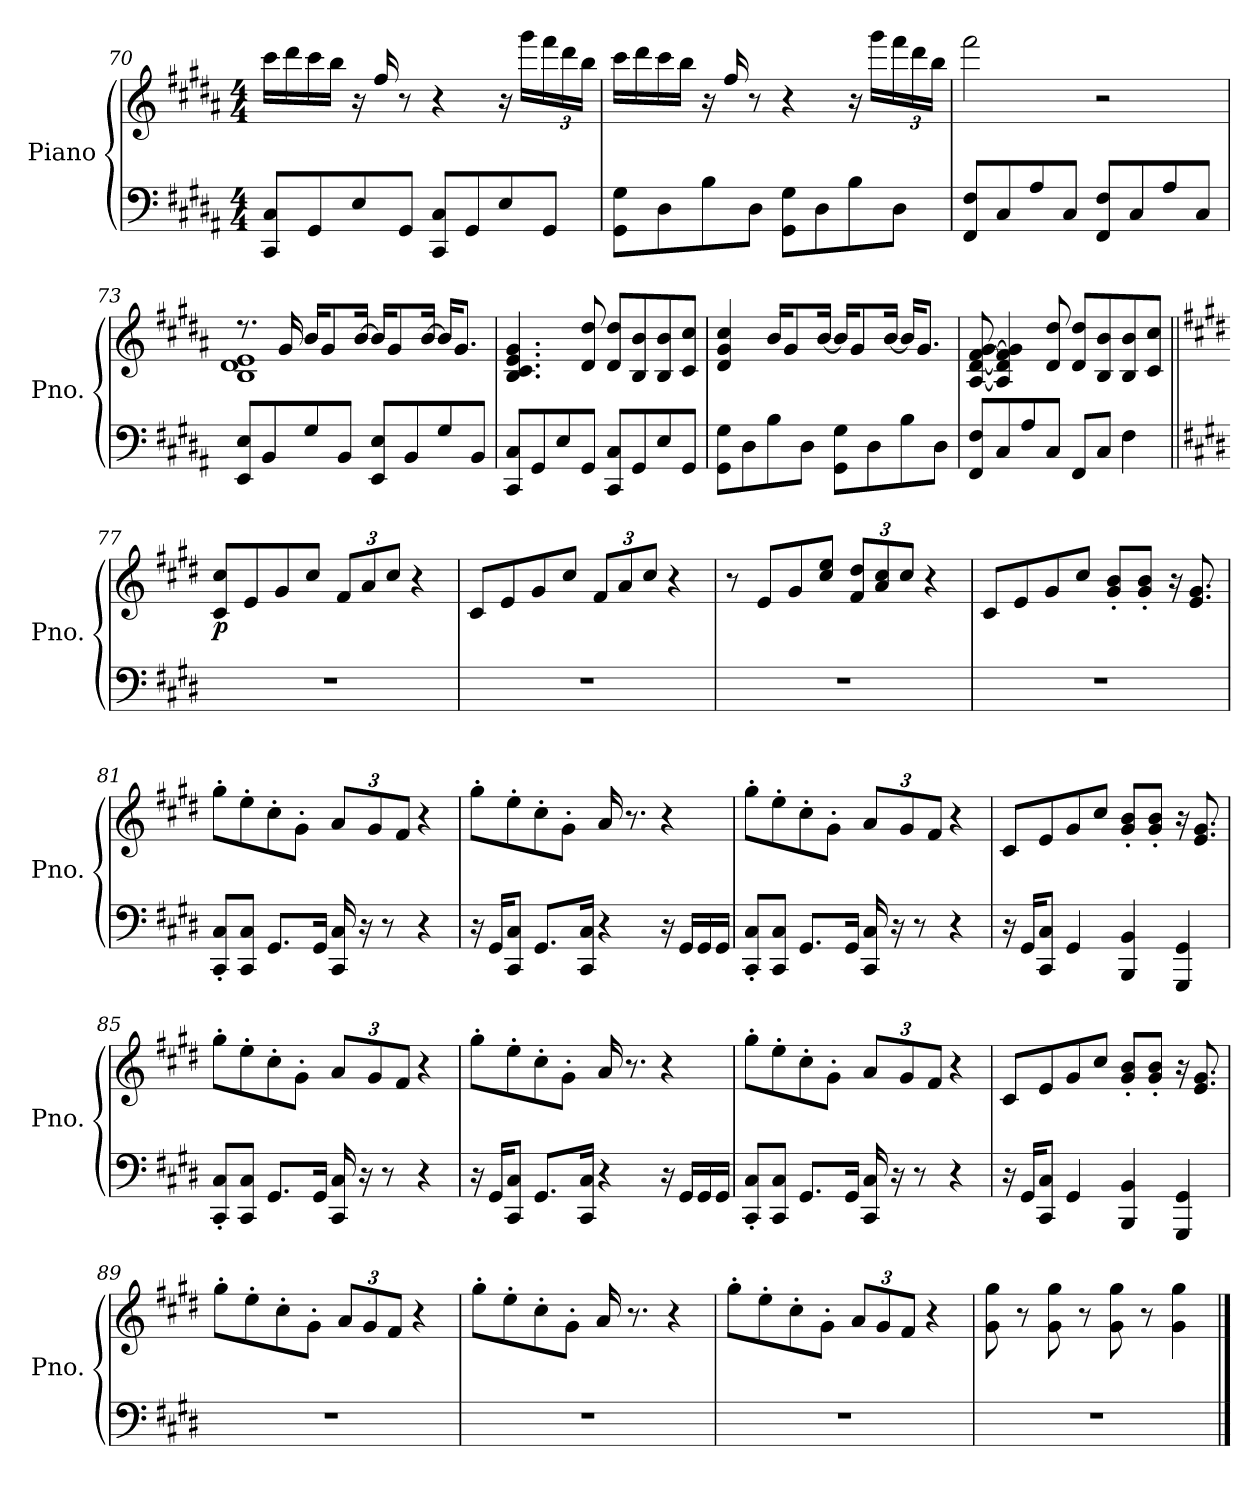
**kern	**kern	**dynam
*part1	*part1	*part1
*staff2	*staff1	*staff1/2
*I"Piano	*	*
*I'Pno.	*	*
!!LO:LB:g=z
*clefF4	*clefG2	*
*k[f#c#g#d#a#]	*k[f#c#g#d#a#]	*
*M4/4	*M4/4	*
=70	=70	=70
8CC#/ 8C#/L	16ccc#\LL	.
.	16ddd#\	.
8GG#/	16ccc#\	.
.	16bb\JJ	.
8E/	16r	.
.	16ff#/	.
8GG#/J	8r	.
8CC#/ 8C#/L	4r	.
8GG#/	.	.
8E/	16r	.
.	16ggg#\LL	.
*	*Xbrackettup	*
8GG#/J	24fff#\	.
.	24ddd#\	.
.	24bb\JJ	.
=71	=71	=71
8GG#\ 8G#\L	16ccc#\LL	.
.	16ddd#\	.
8D#\	16ccc#\	.
.	16bb\JJ	.
8B\	16r	.
.	16ff#/	.
8D#\J	8r	.
8GG#\ 8G#\L	4r	.
8D#\	.	.
8B\	16r	.
.	16ggg#\LL	.
8D#\J	24fff#\	.
.	24ddd#\	.
.	24bb\JJ	.
=72	=72	=72
8FF#/ 8F#/L	2fff#\	.
8C#/	.	.
8A#/	.	.
8C#/J	.	.
8FF#/ 8F#/L	2r	.
8C#/	.	.
8A#/	.	.
8C#/J	.	.
!!LO:LB:g=z
=73	=73	=73
*	*^	*
8EE/ 8E/L	8.r	1B 1d# 1e	.
8BB/	.	.	.
.	16g#/	.	.
8G#/	16b/KL	.	.
.	8g#/	.	.
8BB/J	.	.	.
.	[16b/Jk	.	.
8EE/ 8E/L	16b/KL]	.	.
.	8g#/	.	.
8BB/	.	.	.
.	[16b/Jk	.	.
8G#/	16b/KL]	.	.
.	8.g#/J	.	.
8BB/J	.	.	.
*	*v	*v	*
=74	=74	=74
8CC#/ 8C#/L	4.B/ 4.c#/ 4.e/ 4.g#/	.
8GG#/	.	.
8E/	.	.
8GG#/J	8d#/ 8dd#/	.
8CC#/ 8C#/L	8d#/ 8dd#/L	.
8GG#/	8B/ 8b/	.
8E/	8B/ 8b/	.
8GG#/J	8c#/ 8cc#/J	.
=75	=75	=75
8GG#\ 8G#\L	4d#/ 4g#/ 4cc#/	.
8D#\	.	.
8B\	16b/KL	.
.	8g#/	.
8D#\J	.	.
.	[16b/Jk	.
8GG#\ 8G#\L	16b/KL]	.
.	8g#/	.
8D#\	.	.
.	[16b/Jk	.
8B\	16b/KL]	.
.	8.g#/J	.
8D#\J	.	.
!!LO:LB:g=z
=76	=76	=76
8FF#/ 8F#/L	[8A#/ [8d#/ [8f#/ [8g#/	.
8C#/	4A#/] 4d#/] 4f#/] 4g#/]	.
8A#/	.	.
8C#/J	8d#/ 8dd#/	.
8FF#/L	8d#/ 8dd#/L	.
8C#/J	8B/ 8b/	.
4F#\	8B/ 8b/	.
.	8c#/ 8cc#/J	.
=77||	=77||	=77||
*k[f#c#g#d#]	*k[f#c#g#d#]	*
!	!	!LO:DY:b
1r	8c#/ 8cc#/L	p
.	8e/	.
.	8g#/	.
.	8cc#/J	.
.	12f#/L	.
.	12a/	.
.	12cc#/J	.
.	4r	.
=78	=78	=78
1r	8c#/L	.
.	8e/	.
.	8g#/	.
.	8cc#/J	.
.	12f#/L	.
.	12a/	.
.	12cc#/J	.
.	4r	.
=79	=79	=79
1r	8r	.
.	8e/L	.
.	8g#/	.
.	8cc#/ 8ee/J	.
.	12f#/ 12dd#/L	.
.	12a/ 12cc#/	.
.	12cc#/J	.
.	4r	.
!!LO:LB:g=z
=80	=80	=80
1r	8c#/L	.
.	8e/	.
.	8g#/	.
.	8cc#/J	.
.	8g#/' 8b/'L	.
.	8g#/' 8b/'J	.
.	16r	.
.	8.e/ 8.g#/	.
=81	=81	=81
8CC#/' 8C#/'L	8gg#'\L	.
8CC#/ 8C#/J	8ee'\	.
8.GG#/L	8cc#'\	.
.	8g#'\J	.
16GG#/Jk	.	.
16CC#/ 16C#/	12a/L	.
16r	.	.
.	12g#/	.
8r	.	.
.	12f#/J	.
4r	4r	.
=82	=82	=82
16r	8gg#'\L	.
16GG#/KL	.	.
8CC#/ 8C#/J	8ee'\	.
8.GG#/L	8cc#'\	.
.	8g#'\J	.
16CC#/ 16C#/Jk	.	.
4r	16a/	.
.	8.r	.
16r	4r	.
16GG#/LL	.	.
16GG#/	.	.
16GG#/JJ	.	.
=83	=83	=83
8CC#/' 8C#/'L	8gg#'\L	.
8CC#/ 8C#/J	8ee'\	.
8.GG#/L	8cc#'\	.
.	8g#'\J	.
16GG#/Jk	.	.
16CC#/ 16C#/	12a/L	.
16r	.	.
.	12g#/	.
8r	.	.
.	12f#/J	.
4r	4r	.
!!LO:PB:g=z
=84	=84	=84
16r	8c#/L	.
16GG#/KL	.	.
8CC#/ 8C#/J	8e/	.
4GG#/	8g#/	.
.	8cc#/J	.
4BBB/ 4BB/	8g#/' 8b/'L	.
.	8g#/' 8b/'J	.
4GGG#/ 4GG#/	16r	.
.	8.e/ 8.g#/	.
=85	=85	=85
8CC#/' 8C#/'L	8gg#'\L	.
8CC#/ 8C#/J	8ee'\	.
8.GG#/L	8cc#'\	.
.	8g#'\J	.
16GG#/Jk	.	.
16CC#/ 16C#/	12a/L	.
16r	.	.
.	12g#/	.
8r	.	.
.	12f#/J	.
4r	4r	.
=86	=86	=86
16r	8gg#'\L	.
16GG#/KL	.	.
8CC#/ 8C#/J	8ee'\	.
8.GG#/L	8cc#'\	.
.	8g#'\J	.
16CC#/ 16C#/Jk	.	.
4r	16a/	.
.	8.r	.
16r	4r	.
16GG#/LL	.	.
16GG#/	.	.
16GG#/JJ	.	.
=87	=87	=87
8CC#/' 8C#/'L	8gg#'\L	.
8CC#/ 8C#/J	8ee'\	.
8.GG#/L	8cc#'\	.
.	8g#'\J	.
16GG#/Jk	.	.
16CC#/ 16C#/	12a/L	.
16r	.	.
.	12g#/	.
8r	.	.
.	12f#/J	.
4r	4r	.
!!LO:LB:g=z
=88	=88	=88
16r	8c#/L	.
16GG#/KL	.	.
8CC#/ 8C#/J	8e/	.
4GG#/	8g#/	.
.	8cc#/J	.
4BBB/ 4BB/	8g#/' 8b/'L	.
.	8g#/' 8b/'J	.
4GGG#/ 4GG#/	16r	.
.	8.e/ 8.g#/	.
=89	=89	=89
1r	8gg#'\L	.
.	8ee'\	.
.	8cc#'\	.
.	8g#'\J	.
.	12a/L	.
.	12g#/	.
.	12f#/J	.
.	4r	.
=90	=90	=90
1r	8gg#'\L	.
.	8ee'\	.
.	8cc#'\	.
.	8g#'\J	.
.	16a/	.
.	8.r	.
.	4r	.
=91	=91	=91
1r	8gg#'\L	.
.	8ee'\	.
.	8cc#'\	.
.	8g#'\J	.
.	12a/L	.
.	12g#/	.
.	12f#/J	.
.	4r	.
=92	=92	=92
1r	8g#\ 8gg#\	.
.	8r	.
.	8g#\ 8gg#\	.
.	8r	.
.	8g#\ 8gg#\	.
.	8r	.
.	4g#\ 4gg#\	.
==	==	==
*-	*-	*-
